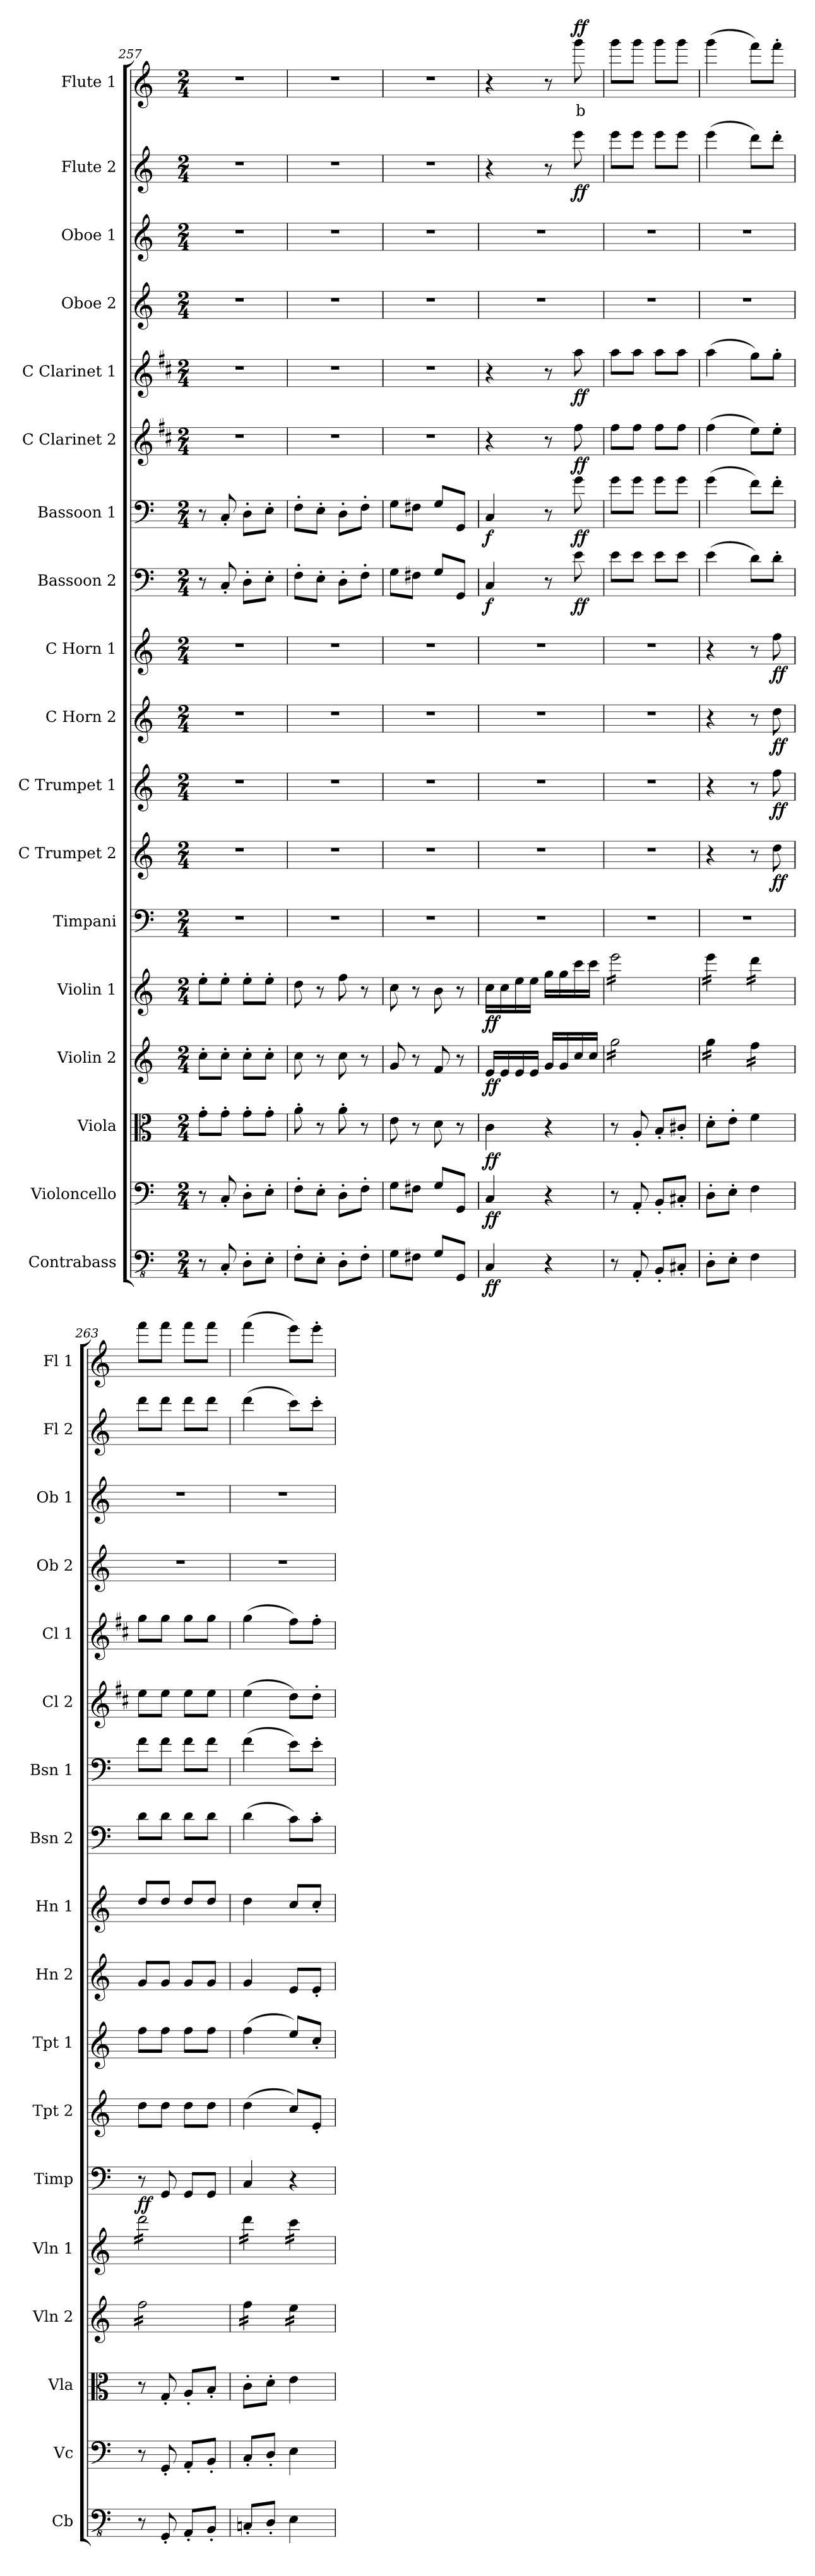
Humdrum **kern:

**kern	**dynam	**kern	**dynam	**kern	**dynam	**kern	**dynam	**kern	**dynam	**kern	**dynam	**kern	**dynam	**kern	**dynam	**kern	**dynam	**kern	**dynam	**kern	**dynam	**kern	**dynam	**kern	**dynam	**kern	**dynam	**kern	**kern	**kern	**dynam	**kern	**text	**dynam
*part18	*part18	*part17	*part17	*part16	*part16	*part15	*part15	*part14	*part14	*part13	*part13	*part12	*part12	*part11	*part11	*part10	*part10	*part9	*part9	*part8	*part8	*part7	*part7	*part6	*part6	*part5	*part5	*part4	*part3	*part2	*part2	*part1	*part1	*part1
*staff18	*staff18	*staff17	*staff17	*staff16	*staff16	*staff15	*staff15	*staff14	*staff14	*staff13	*staff13	*staff12	*staff12	*staff11	*staff11	*staff10	*staff10	*staff9	*staff9	*staff8	*staff8	*staff7	*staff7	*staff6	*staff6	*staff5	*staff5	*staff4	*staff3	*staff2	*staff2	*staff1	*staff1	*staff1
*I"Contrabass	*	*I"Violoncello	*	*I"Viola	*	*I"Violin 2	*	*I"Violin 1	*	*I"Timpani	*	*I"C Trumpet 2	*	*I"C Trumpet 1	*	*I"C Horn 2	*	*I"C Horn 1	*	*I"Bassoon 2	*	*I"Bassoon 1	*	*I"C Clarinet 2	*	*I"C Clarinet 1	*	*I"Oboe 2	*I"Oboe 1	*I"Flute 2	*	*I"Flute 1	*	*
*I'Cb	*	*I'Vc	*	*I'Vla	*	*I'Vln 2	*	*I'Vln 1	*	*I'Timp	*	*I'Tpt 2	*	*I'Tpt 1	*	*I'Hn 2	*	*I'Hn 1	*	*I'Bsn 2	*	*I'Bsn 1	*	*I'Cl 2	*	*I'Cl 1	*	*I'Ob 2	*I'Ob 1	*I'Fl 2	*	*I'Fl 1	*	*
*clefFv4	*	*clefF4	*	*clefC3	*	*clefG2	*	*clefG2	*	*clefF4	*	*clefG2	*	*clefG2	*	*clefG2	*	*clefG2	*	*clefF4	*	*clefF4	*	*clefG2	*	*clefG2	*	*clefG2	*clefG2	*clefG2	*	*clefG2	*	*
*	*	*	*	*	*	*	*	*	*	*	*	*	*	*	*	*ITrd7c12	*	*ITrd7c12	*	*	*	*	*	*ITrd1c2	*	*ITrd1c2	*	*	*	*	*	*	*	*
*k[]	*	*k[]	*	*k[]	*	*k[]	*	*k[]	*	*k[]	*	*k[]	*	*k[]	*	*k[]	*	*k[]	*	*k[]	*	*k[]	*	*k[]	*	*k[]	*	*k[]	*k[]	*k[]	*	*k[]	*	*
*M2/4	*	*M2/4	*	*M2/4	*	*M2/4	*	*M2/4	*	*M2/4	*	*M2/4	*	*M2/4	*	*M2/4	*	*M2/4	*	*M2/4	*	*M2/4	*	*M2/4	*	*M2/4	*	*M2/4	*M2/4	*M2/4	*	*M2/4	*	*
=257	=257	=257	=257	=257	=257	=257	=257	=257	=257	=257	=257	=257	=257	=257	=257	=257	=257	=257	=257	=257	=257	=257	=257	=257	=257	=257	=257	=257	=257	=257	=257	=257	=257	=257
8r	.	8r	.	8g'\L	.	8cc'\L	.	8ee'\L	.	2r	.	2r	.	2r	.	2r	.	2r	.	8r	.	8r	.	2r	.	2r	.	2r	2r	2r	.	2r	.	.
8CC'/	.	8C'/	.	8g'\J	.	8cc'\J	.	8ee'\J	.	.	.	.	.	.	.	.	.	.	.	8C'/	.	8C'/	.	.	.	.	.	.	.	.	.	.	.	.
8DD'\L	.	8D'\L	.	8g'\L	.	8cc'\L	.	8ee'\L	.	.	.	.	.	.	.	.	.	.	.	8D'\L	.	8D'\L	.	.	.	.	.	.	.	.	.	.	.	.
8EE'\J	.	8E'\J	.	8g'\J	.	8cc'\J	.	8ee'\J	.	.	.	.	.	.	.	.	.	.	.	8E'\J	.	8E'\J	.	.	.	.	.	.	.	.	.	.	.	.
=258	=258	=258	=258	=258	=258	=258	=258	=258	=258	=258	=258	=258	=258	=258	=258	=258	=258	=258	=258	=258	=258	=258	=258	=258	=258	=258	=258	=258	=258	=258	=258	=258	=258	=258
8FF'\L	.	8F'\L	.	8a'\	.	8cc\	.	8dd\	.	2r	.	2r	.	2r	.	2r	.	2r	.	8F'\L	.	8F'\L	.	2r	.	2r	.	2r	2r	2r	.	2r	.	.
8EE'\J	.	8E'\J	.	8r	.	8r	.	8r	.	.	.	.	.	.	.	.	.	.	.	8E'\J	.	8E'\J	.	.	.	.	.	.	.	.	.	.	.	.
8DD'\L	.	8D'\L	.	8a'\	.	8cc\	.	8ff\	.	.	.	.	.	.	.	.	.	.	.	8D'\L	.	8D'\L	.	.	.	.	.	.	.	.	.	.	.	.
8FF'\J	.	8F'\J	.	8r	.	8r	.	8r	.	.	.	.	.	.	.	.	.	.	.	8F'\J	.	8F'\J	.	.	.	.	.	.	.	.	.	.	.	.
=259	=259	=259	=259	=259	=259	=259	=259	=259	=259	=259	=259	=259	=259	=259	=259	=259	=259	=259	=259	=259	=259	=259	=259	=259	=259	=259	=259	=259	=259	=259	=259	=259	=259	=259
8GG\L	.	8G\L	.	8e\	.	8g/	.	8cc\	.	2r	.	2r	.	2r	.	2r	.	2r	.	8G\L	.	8G\L	.	2r	.	2r	.	2r	2r	2r	.	2r	.	.
8FF#X\J	.	8F#X\J	.	8r	.	8r	.	8r	.	.	.	.	.	.	.	.	.	.	.	8F#X\J	.	8F#X\J	.	.	.	.	.	.	.	.	.	.	.	.
8GG/L	.	8G/L	.	8d\	.	8f/	.	8b\	.	.	.	.	.	.	.	.	.	.	.	8G/L	.	8G/L	.	.	.	.	.	.	.	.	.	.	.	.
8GGG/J	.	8GG/J	.	8r	.	8r	.	8r	.	.	.	.	.	.	.	.	.	.	.	8GG/J	.	8GG/J	.	.	.	.	.	.	.	.	.	.	.	.
=260	=260	=260	=260	=260	=260	=260	=260	=260	=260	=260	=260	=260	=260	=260	=260	=260	=260	=260	=260	=260	=260	=260	=260	=260	=260	=260	=260	=260	=260	=260	=260	=260	=260	=260
!	!LO:DY:b	!	!LO:DY:b	!	!LO:DY:b	!	!LO:DY:b	!	!LO:DY:b	!	!	!	!	!	!	!	!	!	!	!	!LO:DY:b	!	!LO:DY:b	!	!	!	!	!	!	!	!	!	!	!
4CC/	ff	4C/	ff	4c\	ff	16e/LL	ff	16cc\LL	ff	2r	.	2r	.	2r	.	2r	.	2r	.	4C/	f	4C/	f	4r	.	4r	.	2r	2r	4r	.	4r	.	.
.	.	.	.	.	.	16e/	.	16cc\	.	.	.	.	.	.	.	.	.	.	.	.	.	.	.	.	.	.	.	.	.	.	.	.	.	.
.	.	.	.	.	.	16e/	.	16ee\	.	.	.	.	.	.	.	.	.	.	.	.	.	.	.	.	.	.	.	.	.	.	.	.	.	.
.	.	.	.	.	.	16e/JJ	.	16ee\JJ	.	.	.	.	.	.	.	.	.	.	.	.	.	.	.	.	.	.	.	.	.	.	.	.	.	.
4r	.	4r	.	4r	.	16g/LL	.	16gg\LL	.	.	.	.	.	.	.	.	.	.	.	8r	.	8r	.	8r	.	8r	.	.	.	8r	.	8r	.	.
.	.	.	.	.	.	16g/	.	16gg\	.	.	.	.	.	.	.	.	.	.	.	.	.	.	.	.	.	.	.	.	.	.	.	.	.	.
!	!	!	!	!	!	!	!	!	!	!	!	!	!	!	!	!	!	!	!	!	!LO:DY:b	!	!LO:DY:b	!	!LO:DY:b	!	!LO:DY:b	!	!	!	!LO:DY:b	!	!LO:LY:b:color=#FF0000	!LO:DY:b
.	.	.	.	.	.	16cc/	.	16ccc\	.	.	.	.	.	.	.	.	.	.	.	8e\	ff	8g\	ff	8ee\	ff	8gg\	ff	.	.	8eee\	ff	8ggg\	b	ff
.	.	.	.	.	.	16cc/JJ	.	16ccc\JJ	.	.	.	.	.	.	.	.	.	.	.	.	.	.	.	.	.	.	.	.	.	.	.	.	.	.
!!LO:PB:g=z
=261	=261	=261	=261	=261	=261	=261	=261	=261	=261	=261	=261	=261	=261	=261	=261	=261	=261	=261	=261	=261	=261	=261	=261	=261	=261	=261	=261	=261	=261	=261	=261	=261	=261	=261
*	*	*	*	*	*	*tremolo	*	*	*	*	*	*	*	*	*	*	*	*	*	*	*	*	*	*	*	*	*	*	*	*	*	*	*	*
*	*	*	*	*	*	*	*	*tremolo	*	*	*	*	*	*	*	*	*	*	*	*	*	*	*	*	*	*	*	*	*	*	*	*	*	*
8r	.	8r	.	8r	.	16gg\LL	.	16eee\LL	.	2r	.	2r	.	2r	.	2r	.	2r	.	8e\L	.	8g\L	.	8ee\L	.	8gg\L	.	2r	2r	8eee\L	.	8ggg\L	.	.
.	.	.	.	.	.	16gg\	.	16eee\	.	.	.	.	.	.	.	.	.	.	.	.	.	.	.	.	.	.	.	.	.	.	.	.	.	.
8AAA'/	.	8AA'/	.	8A'/	.	16gg\	.	16eee\	.	.	.	.	.	.	.	.	.	.	.	8e\J	.	8g\J	.	8ee\J	.	8gg\J	.	.	.	8eee\J	.	8ggg\J	.	.
.	.	.	.	.	.	16gg\	.	16eee\	.	.	.	.	.	.	.	.	.	.	.	.	.	.	.	.	.	.	.	.	.	.	.	.	.	.
8BBB'/L	.	8BB'/L	.	8B'/L	.	16gg\	.	16eee\	.	.	.	.	.	.	.	.	.	.	.	8e\L	.	8g\L	.	8ee\L	.	8gg\L	.	.	.	8eee\L	.	8ggg\L	.	.
.	.	.	.	.	.	16gg\	.	16eee\	.	.	.	.	.	.	.	.	.	.	.	.	.	.	.	.	.	.	.	.	.	.	.	.	.	.
8CC#X'/J	.	8C#X'/J	.	8c#X'/J	.	16gg\	.	16eee\	.	.	.	.	.	.	.	.	.	.	.	8e\J	.	8g\J	.	8ee\J	.	8gg\J	.	.	.	8eee\J	.	8ggg\J	.	.
.	.	.	.	.	.	16gg\JJ	.	16eee\JJ	.	.	.	.	.	.	.	.	.	.	.	.	.	.	.	.	.	.	.	.	.	.	.	.	.	.
=262	=262	=262	=262	=262	=262	=262	=262	=262	=262	=262	=262	=262	=262	=262	=262	=262	=262	=262	=262	=262	=262	=262	=262	=262	=262	=262	=262	=262	=262	=262	=262	=262	=262	=262
8DD'\L	.	8D'\L	.	8d'\L	.	16gg\LL	.	16eee\LL	.	2r	.	4r	.	4r	.	4r	.	4r	.	(4e\	.	(4g\	.	(4ee\	.	(4gg\	.	2r	2r	(4eee\	.	(4ggg\	.	.
.	.	.	.	.	.	16gg\	.	16eee\	.	.	.	.	.	.	.	.	.	.	.	.	.	.	.	.	.	.	.	.	.	.	.	.	.	.
8EE'\J	.	8E'\J	.	8e'\J	.	16gg\	.	16eee\	.	.	.	.	.	.	.	.	.	.	.	.	.	.	.	.	.	.	.	.	.	.	.	.	.	.
.	.	.	.	.	.	16gg\JJ	.	16eee\JJ	.	.	.	.	.	.	.	.	.	.	.	.	.	.	.	.	.	.	.	.	.	.	.	.	.	.
4FF\	.	4F\	.	4f\	.	16ff\LL	.	16ddd\LL	.	.	.	8r	.	8r	.	8r	.	8r	.	8d\L)	.	8f\L)	.	8dd\L)	.	8ff\L)	.	.	.	8ddd\L)	.	8fff\L)	.	.
.	.	.	.	.	.	16ff\	.	16ddd\	.	.	.	.	.	.	.	.	.	.	.	.	.	.	.	.	.	.	.	.	.	.	.	.	.	.
!	!	!	!	!	!	!	!	!	!	!	!	!	!LO:DY:b	!	!LO:DY:b	!	!LO:DY:b	!	!LO:DY:b	!	!	!	!	!	!	!	!	!	!	!	!	!	!	!
.	.	.	.	.	.	16ff\	.	16ddd\	.	.	.	8dd\	ff	8ff\	ff	8d\	ff	8f\	ff	8d'\J	.	8f'\J	.	8dd'\J	.	8ff'\J	.	.	.	8ddd'\J	.	8fff'\J	.	.
.	.	.	.	.	.	16ff\JJ	.	16ddd\JJ	.	.	.	.	.	.	.	.	.	.	.	.	.	.	.	.	.	.	.	.	.	.	.	.	.	.
=263	=263	=263	=263	=263	=263	=263	=263	=263	=263	=263	=263	=263	=263	=263	=263	=263	=263	=263	=263	=263	=263	=263	=263	=263	=263	=263	=263	=263	=263	=263	=263	=263	=263	=263
!	!	!	!	!	!	!	!	!	!	!	!LO:DY:b	!	!	!	!	!	!	!	!	!	!	!	!	!	!	!	!	!	!	!	!	!	!	!
8r	.	8r	.	8r	.	16ff\LL	.	16ddd\LL	.	8r	ff	8dd\L	.	8ff\L	.	8G/L	.	8d/L	.	8d\L	.	8f\L	.	8dd\L	.	8ff\L	.	2r	2r	8ddd\L	.	8fff\L	.	.
.	.	.	.	.	.	16ff\	.	16ddd\	.	.	.	.	.	.	.	.	.	.	.	.	.	.	.	.	.	.	.	.	.	.	.	.	.	.
8GGG'/	.	8GG'/	.	8G'/	.	16ff\	.	16ddd\	.	8GG/	.	8dd\J	.	8ff\J	.	8G/J	.	8d/J	.	8d\J	.	8f\J	.	8dd\J	.	8ff\J	.	.	.	8ddd\J	.	8fff\J	.	.
.	.	.	.	.	.	16ff\	.	16ddd\	.	.	.	.	.	.	.	.	.	.	.	.	.	.	.	.	.	.	.	.	.	.	.	.	.	.
8AAA'/L	.	8AA'/L	.	8A'/L	.	16ff\	.	16ddd\	.	8GG/L	.	8dd\L	.	8ff\L	.	8G/L	.	8d/L	.	8d\L	.	8f\L	.	8dd\L	.	8ff\L	.	.	.	8ddd\L	.	8fff\L	.	.
.	.	.	.	.	.	16ff\	.	16ddd\	.	.	.	.	.	.	.	.	.	.	.	.	.	.	.	.	.	.	.	.	.	.	.	.	.	.
8BBB'/J	.	8BB'/J	.	8B'/J	.	16ff\	.	16ddd\	.	8GG/J	.	8dd\J	.	8ff\J	.	8G/J	.	8d/J	.	8d\J	.	8f\J	.	8dd\J	.	8ff\J	.	.	.	8ddd\J	.	8fff\J	.	.
.	.	.	.	.	.	16ff\JJ	.	16ddd\JJ	.	.	.	.	.	.	.	.	.	.	.	.	.	.	.	.	.	.	.	.	.	.	.	.	.	.
=264	=264	=264	=264	=264	=264	=264	=264	=264	=264	=264	=264	=264	=264	=264	=264	=264	=264	=264	=264	=264	=264	=264	=264	=264	=264	=264	=264	=264	=264	=264	=264	=264	=264	=264
8CCn'/L	.	8C'/L	.	8c'\L	.	16ff\LL	.	16ddd\LL	.	4C/	.	(4dd\	.	(4ff\	.	4G/	.	4d\	.	(4d\	.	(4f\	.	(4dd\	.	(4ff\	.	2r	2r	(4ddd\	.	(4fff\	.	.
.	.	.	.	.	.	16ff\	.	16ddd\	.	.	.	.	.	.	.	.	.	.	.	.	.	.	.	.	.	.	.	.	.	.	.	.	.	.
8DD'/J	.	8D'/J	.	8d'\J	.	16ff\	.	16ddd\	.	.	.	.	.	.	.	.	.	.	.	.	.	.	.	.	.	.	.	.	.	.	.	.	.	.
.	.	.	.	.	.	16ff\JJ	.	16ddd\JJ	.	.	.	.	.	.	.	.	.	.	.	.	.	.	.	.	.	.	.	.	.	.	.	.	.	.
4EE\	.	4E\	.	4e\	.	16ee\LL	.	16ccc\LL	.	4r	.	8cc/L)	.	8ee/L)	.	8E/L	.	8c/L	.	8c\L)	.	8e\L)	.	8cc\L)	.	8ee\L)	.	.	.	8ccc\L)	.	8eee\L)	.	.
.	.	.	.	.	.	16ee\	.	16ccc\	.	.	.	.	.	.	.	.	.	.	.	.	.	.	.	.	.	.	.	.	.	.	.	.	.	.
.	.	.	.	.	.	16ee\	.	16ccc\	.	.	.	8e'/J	.	8cc'/J	.	8E'/J	.	8c'/J	.	8c'\J	.	8e'\J	.	8cc'\J	.	8ee'\J	.	.	.	8ccc'\J	.	8eee'\J	.	.
.	.	.	.	.	.	16ee\JJ	.	16ccc\JJ	.	.	.	.	.	.	.	.	.	.	.	.	.	.	.	.	.	.	.	.	.	.	.	.	.	.
*	*	*	*	*	*	*	*	*Xtremolo	*	*	*	*	*	*	*	*	*	*	*	*	*	*	*	*	*	*	*	*	*	*	*	*	*	*
*	*	*	*	*	*	*Xtremolo	*	*	*	*	*	*	*	*	*	*	*	*	*	*	*	*	*	*	*	*	*	*	*	*	*	*	*	*
=	=	=	=	=	=	=	=	=	=	=	=	=	=	=	=	=	=	=	=	=	=	=	=	=	=	=	=	=	=	=	=	=	=	=
*-	*-	*-	*-	*-	*-	*-	*-	*-	*-	*-	*-	*-	*-	*-	*-	*-	*-	*-	*-	*-	*-	*-	*-	*-	*-	*-	*-	*-	*-	*-	*-	*-	*-	*-
